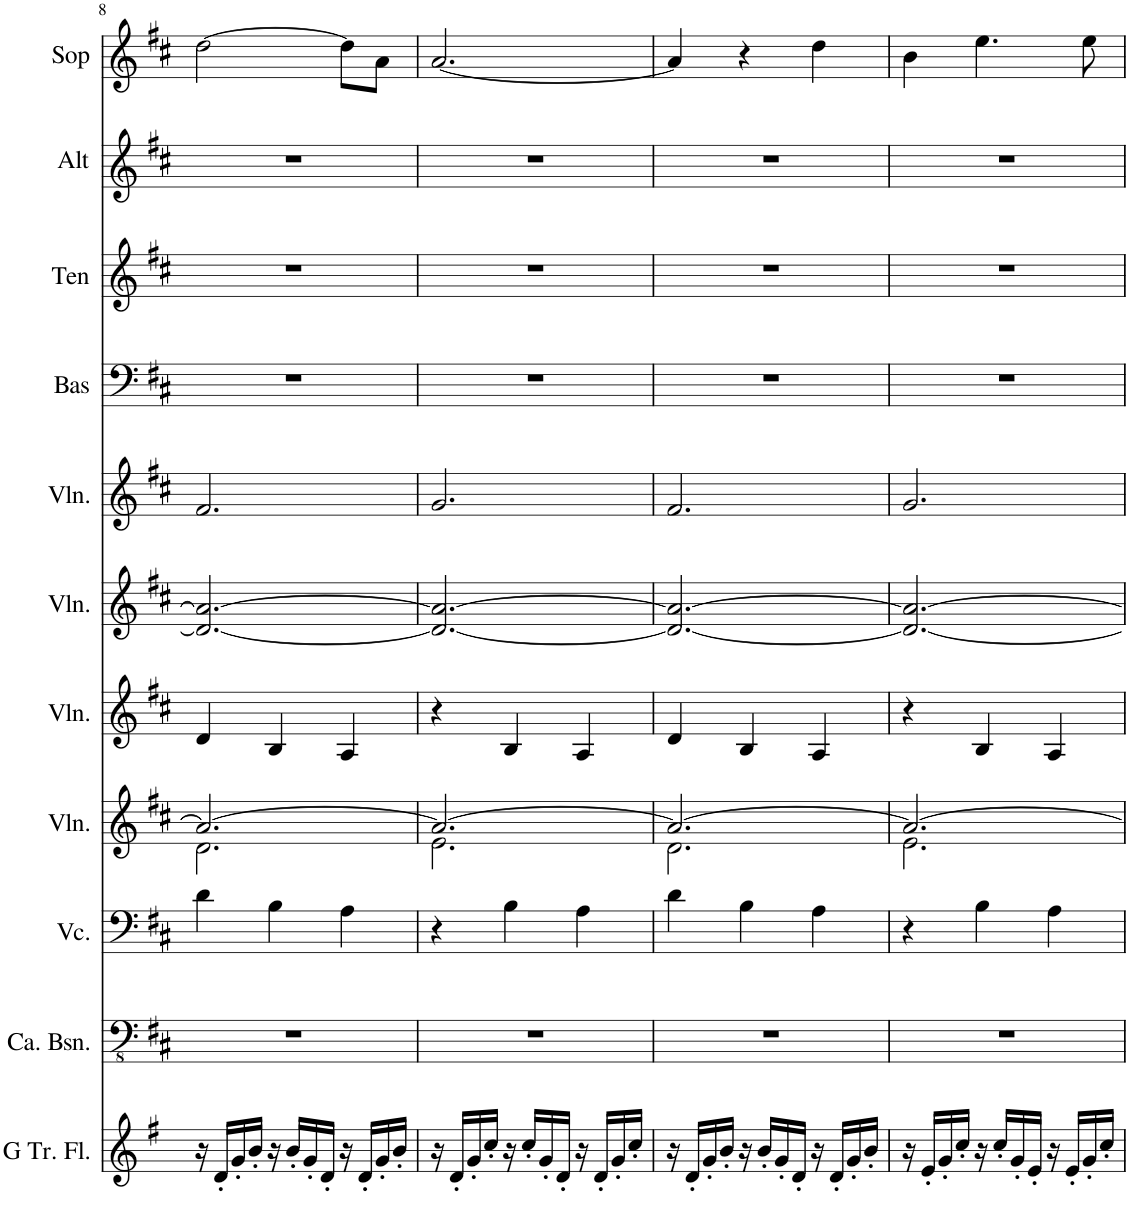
**kern	**kern	**kern	**kern	**kern	**kern	**kern	**kern	**kern	**kern	**kern
*part11	*part10	*part9	*part8	*part7	*part6	*part5	*part4	*part3	*part2	*part1
*staff11	*staff10	*staff9	*staff8	*staff7	*staff6	*staff5	*staff4	*staff3	*staff2	*staff1
*I"Sopraan-fluit in G, Organ rh	*I"Contrabassen, Double Bass	*I"Cello, Cello II	*I"Violen, Cello I	*I"Violen, Viola II	*I"Violen, Viola I	*I"Violen, Violin	*I"Bas	*I"Tenor	*I"Alt	*I"Sopraan
*	*I'Ca. Bsn.	*	*I'Vln.	*I'Vln.	*I'Vln.	*I'Vln.	*I'Bas	*I'Ten	*I'Alt	*I'Sop
!!LO:PB:g=z
*clefG2	*clefFv4	*clefF4	*clefG2	*clefG2	*clefG2	*clefG2	*clefF4	*clefG2	*clefG2	*clefG2
*Trd-4c-7	*	*	*	*	*	*	*	*Trd1c2	*Trd1c2	*
*k[f#]	*k[f#c#]	*k[f#c#]	*k[f#c#]	*k[f#c#]	*k[f#c#]	*k[f#c#]	*k[f#c#]	*k[f#c#]	*k[f#c#]	*k[f#c#]
*M3/4	*M3/4	*M3/4	*M3/4	*M3/4	*M3/4	*M3/4	*M3/4	*M3/4	*M3/4	*M3/4
=8	=8	=8	=8	=8	=8	=8	=8	=8	=8	=8
*	*	*	*^	*	*	*	*	*	*	*
16r	2.r	4d\	2.a/_	2.d\	4d/	2.d/_ 2.a/_	2.f#/	2.r	2.r	2.r	[2dd\
16d'/LL	.	.	.	.	.	.	.	.	.	.	.
16g'/	.	.	.	.	.	.	.	.	.	.	.
16b'/JJ	.	.	.	.	.	.	.	.	.	.	.
16r	.	4B\	.	.	4B/	.	.	.	.	.	.
16b'/LL	.	.	.	.	.	.	.	.	.	.	.
16g'/	.	.	.	.	.	.	.	.	.	.	.
16d'/JJ	.	.	.	.	.	.	.	.	.	.	.
16r	.	4A\	.	.	4A/	.	.	.	.	.	8dd\L]
16d'/LL	.	.	.	.	.	.	.	.	.	.	.
16g'/	.	.	.	.	.	.	.	.	.	.	8a\J
16b'/JJ	.	.	.	.	.	.	.	.	.	.	.
=9	=9	=9	=9	=9	=9	=9	=9	=9	=9	=9	=9
16r	2.r	4r	2.a/_	2.e\	4r	2.d/_ 2.a/_	2.g/	2.r	2.r	2.r	[2.a/
16d'/LL	.	.	.	.	.	.	.	.	.	.	.
16g'/	.	.	.	.	.	.	.	.	.	.	.
16cc'/JJ	.	.	.	.	.	.	.	.	.	.	.
16r	.	4B\	.	.	4B/	.	.	.	.	.	.
16cc'/LL	.	.	.	.	.	.	.	.	.	.	.
16g'/	.	.	.	.	.	.	.	.	.	.	.
16d'/JJ	.	.	.	.	.	.	.	.	.	.	.
16r	.	4A\	.	.	4A/	.	.	.	.	.	.
16d'/LL	.	.	.	.	.	.	.	.	.	.	.
16g'/	.	.	.	.	.	.	.	.	.	.	.
16cc'/JJ	.	.	.	.	.	.	.	.	.	.	.
=10	=10	=10	=10	=10	=10	=10	=10	=10	=10	=10	=10
16r	2.r	4d\	2.a/_	2.d\	4d/	2.d/_ 2.a/_	2.f#/	2.r	2.r	2.r	4a/]
16d'/LL	.	.	.	.	.	.	.	.	.	.	.
16g'/	.	.	.	.	.	.	.	.	.	.	.
16b'/JJ	.	.	.	.	.	.	.	.	.	.	.
16r	.	4B\	.	.	4B/	.	.	.	.	.	4r
16b'/LL	.	.	.	.	.	.	.	.	.	.	.
16g'/	.	.	.	.	.	.	.	.	.	.	.
16d'/JJ	.	.	.	.	.	.	.	.	.	.	.
16r	.	4A\	.	.	4A/	.	.	.	.	.	4dd\
16d'/LL	.	.	.	.	.	.	.	.	.	.	.
16g'/	.	.	.	.	.	.	.	.	.	.	.
16b'/JJ	.	.	.	.	.	.	.	.	.	.	.
=11	=11	=11	=11	=11	=11	=11	=11	=11	=11	=11	=11
16r	2.r	4r	2.a/_	2.e\	4r	2.d/_ 2.a/_	2.g/	2.r	2.r	2.r	4b\
16e'/LL	.	.	.	.	.	.	.	.	.	.	.
16g'/	.	.	.	.	.	.	.	.	.	.	.
16cc'/JJ	.	.	.	.	.	.	.	.	.	.	.
16r	.	4B\	.	.	4B/	.	.	.	.	.	4.ee\
16cc'/LL	.	.	.	.	.	.	.	.	.	.	.
16g'/	.	.	.	.	.	.	.	.	.	.	.
16e'/JJ	.	.	.	.	.	.	.	.	.	.	.
16r	.	4A\	.	.	4A/	.	.	.	.	.	.
16e'/LL	.	.	.	.	.	.	.	.	.	.	.
16g'/	.	.	.	.	.	.	.	.	.	.	8ee\
16cc'/JJ	.	.	.	.	.	.	.	.	.	.	.
*	*	*	*v	*v	*	*	*	*	*	*	*
=	=	=	=	=	=	=	=	=	=	=
*-	*-	*-	*-	*-	*-	*-	*-	*-	*-	*-
